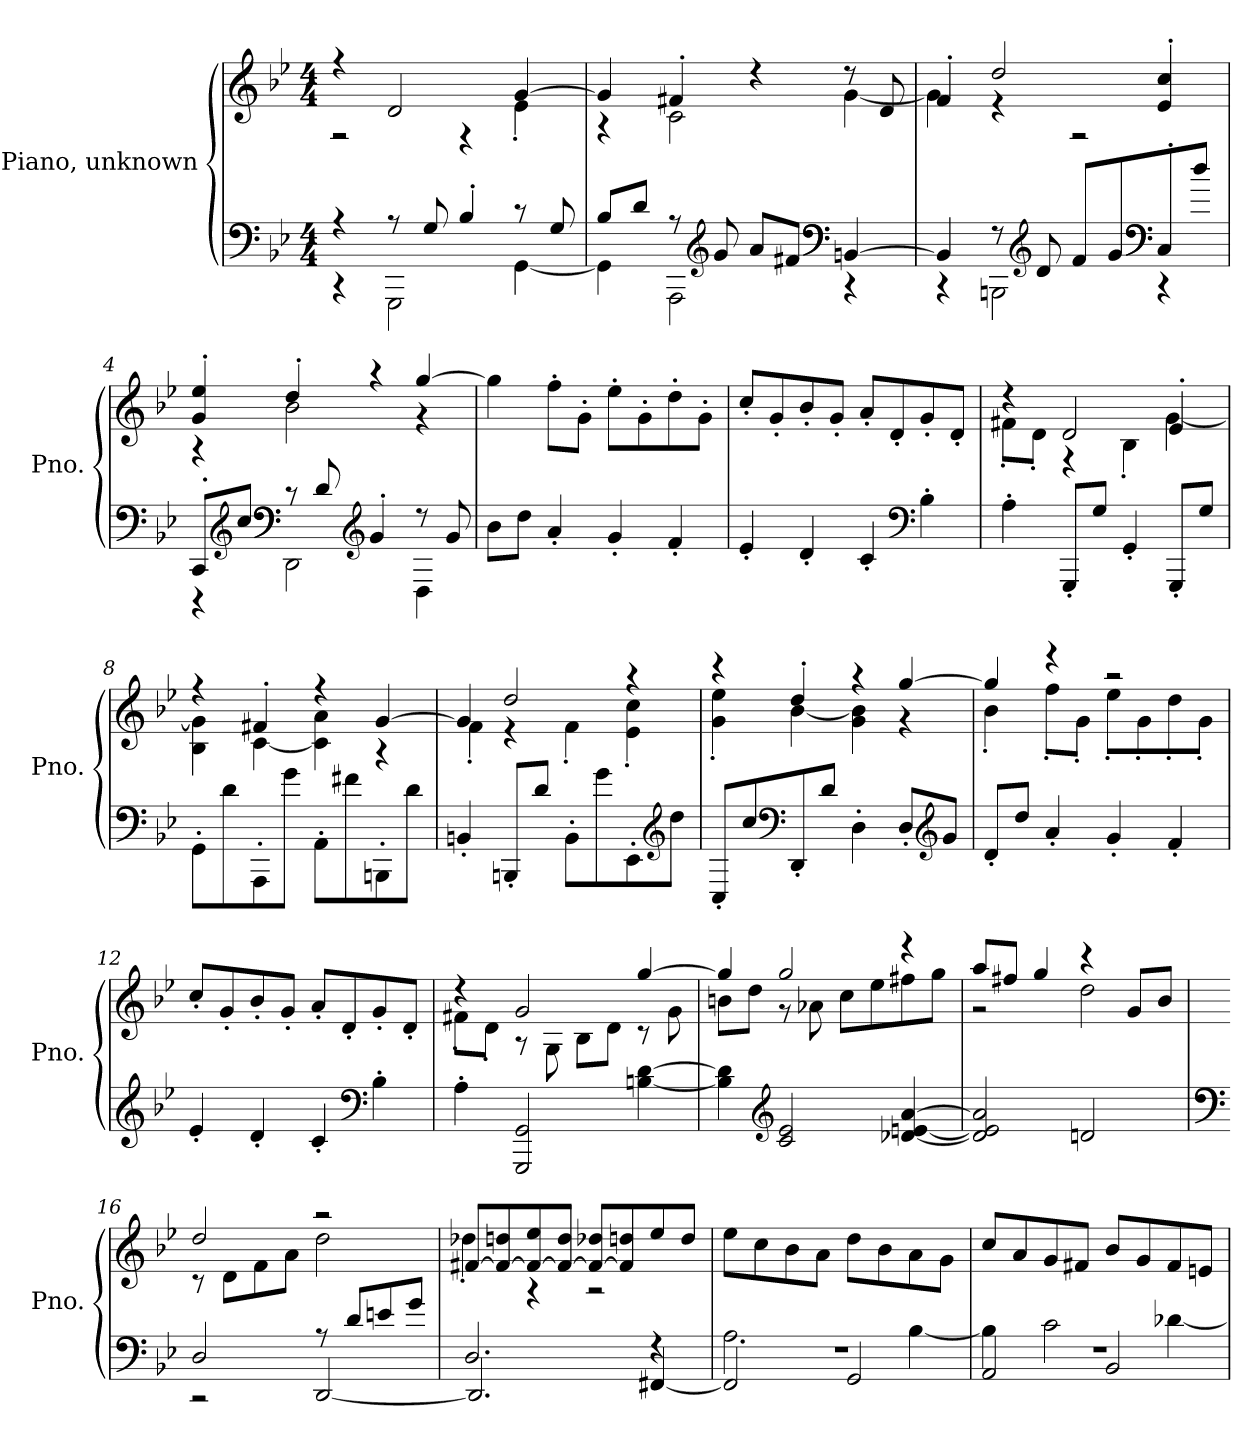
**kern	**kern
*part1	*part1
*staff2	*staff1
*I"Piano, unknown	*
*I'Pno.	*
*clefF4	*clefG2
*k[b-e-]	*k[b-e-]
*M4/4	*M4/4
*MM120	*MM120
=1	=1
*^	*^
4r	4r	4r	2r
8r	2GGG\	2d/	.
8G/	.	.	.
4B-'/	.	.	4r
8r	[4GG\	[4g/	4e-'\
8G/	.	.	.
=2	=2	=2	=2
8B-/L	4GG\]	4g/]	4r
8d/J	.	.	.
8r	2AAA\	4f#X'/	2c\
*clefG2	*	*	*
8g/	.	.	.
8a/L	.	4r	.
8f#X/J	.	.	.
*clefF4	*	*	*
[4BBn/	4r	8r	[4g\
.	.	8d/	.
=3	=3	=3	=3
4BB/]	4r	4f'/	4g\]
8r	2BBBn\	2dd/	4r
*clefG2	*	*	*
8d/	.	.	.
8f/L	.	.	2r
8g/	.	.	.
*clefF4	*	*	*
8C'/	4r	4e-/' 4cc/'	.
8dd/J	.	.	.
!!LO:LB:g=z	!!
=4	=4	=4	=4
8CC'/L	4r	4g/' 4ee-/'	4r
*clefG2	*	*	*
8cc/J	.	.	.
*clefF4	*	*	*
8r	2DD\	4dd'/	2b-\
8d/	.	.	.
*clefG2	*	*	*
4g'/	.	4r	.
8r	4D\	[4gg/	4r
8g/	.	.	.
*v	*v	*	*
*	*v	*v
=5	=5
8b-\L	4gg\]
8dd\J	.
4a'/	8ff'\L
.	8g'\J
4g'/	8ee-'\L
.	8g'\
4f'/	8dd'\
.	8g'\J
=6	=6
4e-'/	8cc'/L
.	8g'/
4d'/	8b-'/
.	8g'/J
4c'/	8a'/L
.	8d'/
*clefF4	*
4B-'\	8g'/
.	8d'/J
=7	=7
*	*^
4A'\	4r	8f#X'\L
.	.	8d'\J
8GGG'/L	2d/	4r
8G/J	.	.
4GG'/	.	4B-'\
8GGG'/L	4e-'/	[4g\
8G/J	.	.
!!LO:LB:g=z	!!
=8	=8	=8
8GG'\L	4r	4B-\ 4g\]
8d\	.	.
8AAA'\	4f#X'/	[4c\
8g\J	.	.
8AA'\L	4r	4c\] 4a\
8f#X\	.	.
8BBBn'\	[4g/	4r
8d\J	.	.
=9	=9	=9
4BBn'/	4g/]	4f'\
8BBBn'/L	2dd/	4r
8d/J	.	.
8BB'\L	.	4f'\
8g\	.	.
8EE-'\	4r	4e-\' 4cc\'
*clefG2	*	*
8dd\J	.	.
=10	=10	=10
8C'/L	4r	4g\' 4ee-\'
8cc/	.	.
*clefF4	*	*
8DD'/	4dd'/	[4b-\
8d/J	.	.
4D'\	4r	4g\ 4b-\]
8D'/L	[4gg/	4r
*clefG2	*	*
8g/J	.	.
=11	=11	=11
8d'/L	4gg/]	4b-'\
8dd/J	.	.
4a'/	4r	8ff'\L
.	.	8g'\J
4g'/	2r	8ee-'\L
.	.	8g'\
4f'/	.	8dd'\
.	.	8g'\J
*	*v	*v
!!LO:LB:g=z
=12	=12
4e-'/	8cc'/L
.	8g'/
4d'/	8b-'/
.	8g'/J
4c'/	8a'/L
.	8d'/
*clefF4	*
4B-'\	8g'/
.	8d'/J
=13	=13
*	*^
4A'\	4r	8f#X'\L
.	.	8d'\J
2GGG/ 2GG/	2g/	8r
.	.	8G\
.	.	8B-\L
.	.	8d\J
[4Bn\ [4d\	[4gg/	8r
.	.	8g\
=14	=14	=14
4B\] 4d\]	4gg/]	8bn\L
.	.	8dd\J
*clefG2	*	*
2c/ 2e-/	2gg/	8r
.	.	8a-X\
.	.	8cc\L
.	.	8ee-\
[4d-X/ [4en/ [4a/	4r	8ff#X\
.	.	8gg\J
=15	=15	=15
2d-/] 2e/] 2a/]	8aa/L	2r
.	8ff#X/J	.
.	4gg/	.
2dn/	4r	2dd\
.	8g/L	.
.	8b-/J	.
!!LO:LB:g=z	!!
=16	=16	=16
*clefF4	*	*
*^	*	*
2D/	2r	2dd/	8r
.	.	.	8d\L
.	.	.	8f\
.	.	.	8a\J
8r	[2DD/	2r	2dd\
8d/L	.	.	.
8en/	.	.	.
8g/J	.	.	.
=17	=17	=17	=17
2.D/	2.DD/]	[8f#X/L	4dd-X'\
.	.	8f#/_ 8ddn/	.
.	.	8f#/_ 8ee-/	4r
.	.	8f#/_ 8dd/J	.
.	.	8f#/_ 8dd-X/L	2r
.	.	8f#/] 8ddn/	.
4r	[4FF#X/	8ee-/	.
.	.	8dd/J	.
*	*	*v	*v
=18	=18	=18
*	*^	*
1r	2.A\	2FF#/]	8ee-\L
.	.	.	8cc\
.	.	.	8b-\
.	.	.	8a\J
.	.	2GG/	8dd\L
.	.	.	8b-\
.	[4B-\	.	8a\
.	.	.	8g\J
=19	=19	=19	=19
1r	4B-\]	2AA/	8cc/L
.	.	.	8a/
.	2c\	.	8g/
.	.	.	8f#X/J
.	.	2BB-/	8b-/L
.	.	.	8g/
.	[4d-X\	.	8f#/
.	.	.	8en/J
*v	*v	*v	*
=	=
*-	*-
